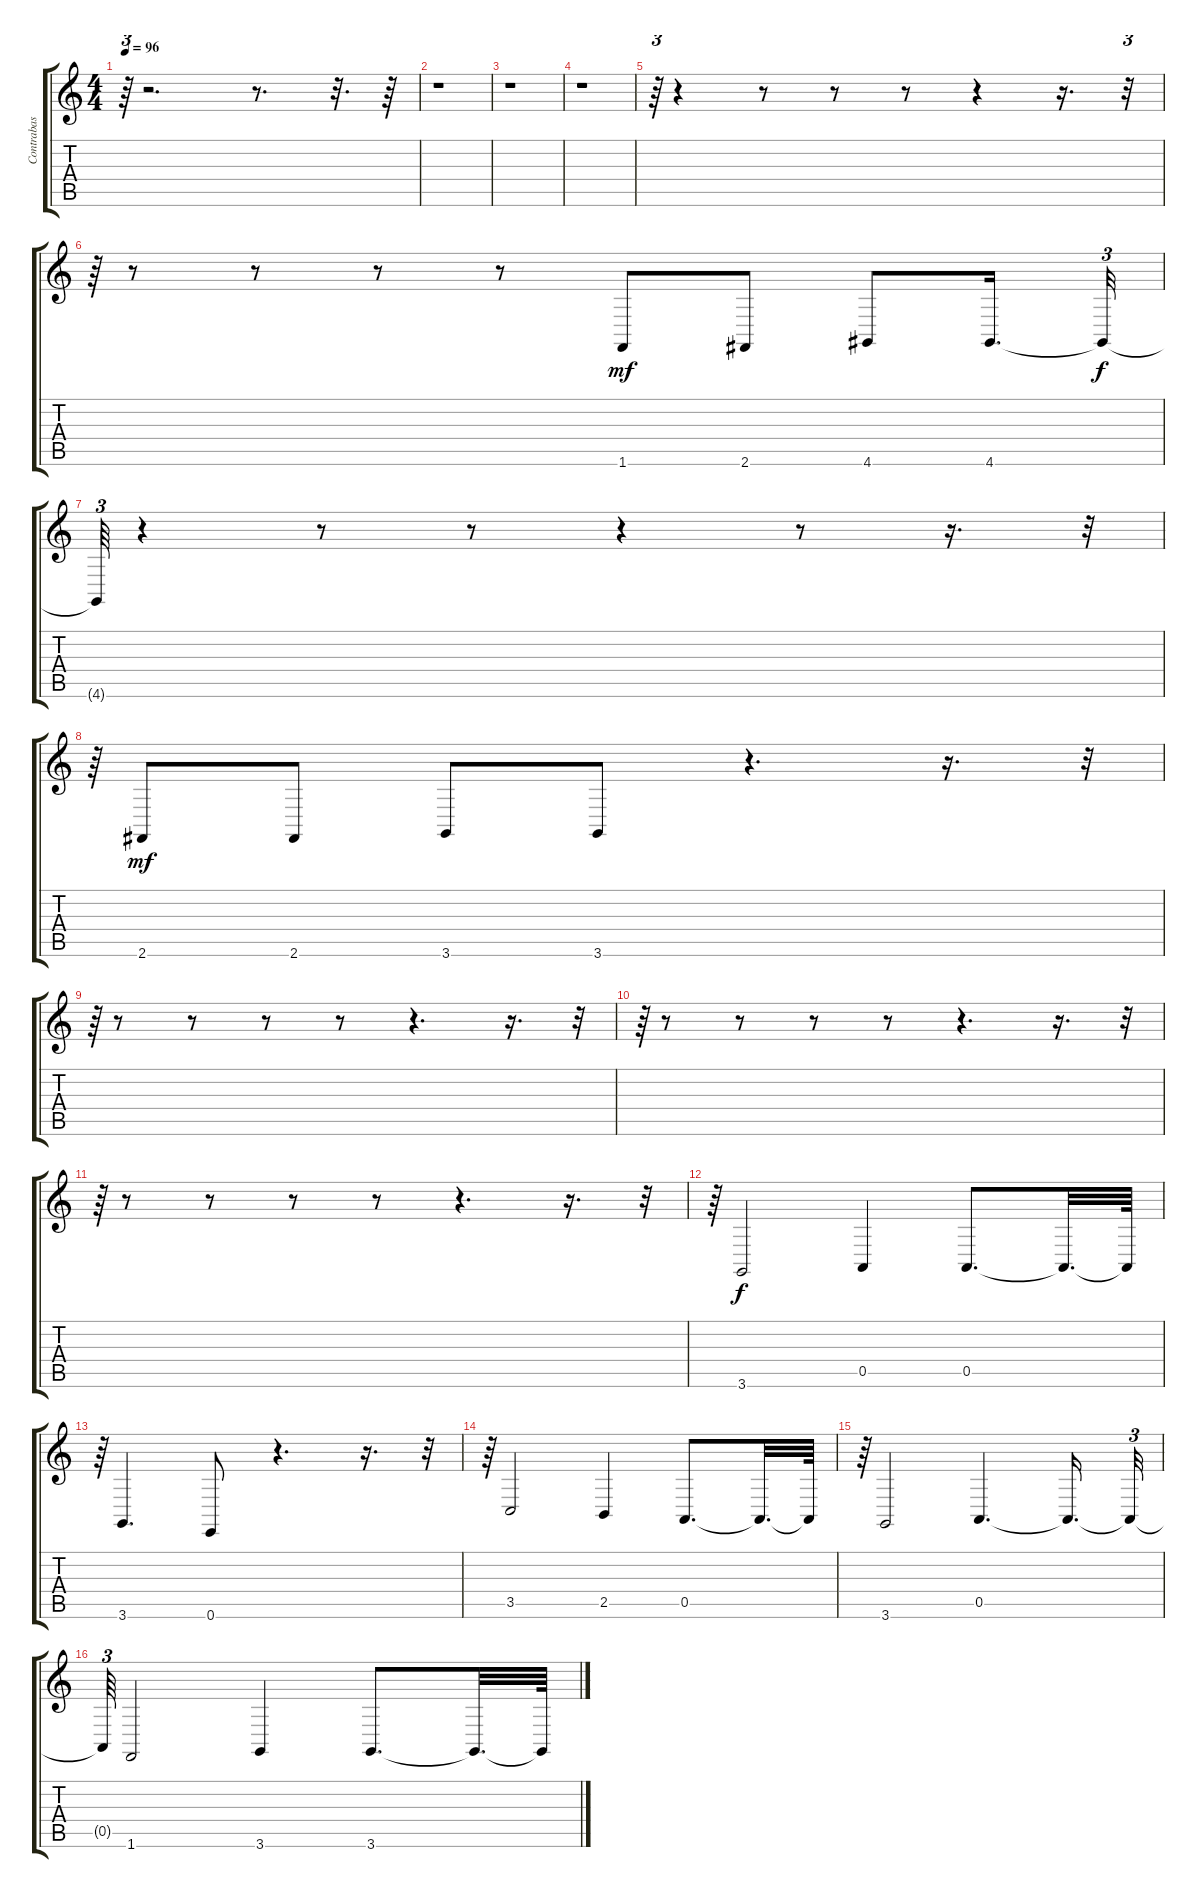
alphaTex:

\track ("Contrabas" "Contrabas") {instrument pizzicatostrings}
\staff {score tabs}
\tuning (E4 B3 G3 D3 A2 E2) {hide}
\ts (4 4)
\tempo 96
\clef g2
\ks c
r.64{tu (3 2) dy f} r.2{d} r.8{d} r.32{d} r.64 |
r.1 |
r.1 |
r.1 |
r.64{tu (3 2)} r.4 r.8 r.8 r.8 r.4 r.16{d} r.32{tu (3 2)} |
r.64{tu (3 2)} r.8 r.8 r.8 r.8 1.6.8{dy mf} 2.6.8 4.6.8 4.6.16{d} 4.6{t}.32{tu (3 2) dy f} |
4.6{t}.64{tu (3 2)} r.4 r.8 r.8 r.4 r.8 r.16{d} r.32{tu (3 2)} |
r.64{tu (3 2)} 2.6.8{dy mf} 2.6.8 3.6.8 3.6.8 r.4{d} r.16{d} r.32{tu (3 2)} |
r.64{tu (3 2)} r.8 r.8 r.8 r.8 r.4{d} r.16{d} r.32{tu (3 2)} |
r.64{tu (3 2)} r.8 r.8 r.8 r.8 r.4{d} r.16{d} r.32{tu (3 2)} |
r.64{tu (3 2)} r.8 r.8 r.8 r.8 r.4{d} r.16{d} r.32{tu (3 2)} |
r.64{tu (3 2)} 3.6.2{dy f} 0.5.4 0.5.8{d} 0.5{t}.32{d} 0.5{t}.64 |
r.64{tu (3 2)} 3.6.4{d} 0.6.8 r.4{d} r.16{d} r.32{tu (3 2)} |
r.64{tu (3 2)} 3.5.2 2.5.4 0.5.8{d} 0.5{t}.32{d} 0.5{t}.64 |
r.64{tu (3 2)} 3.6.2 0.5.4{d} 0.5{t}.16{d} 0.5{t}.32{tu (3 2)} |
0.5{t}.64{tu (3 2)} 1.6.2 3.6.4 3.6.8{d} 3.6{t}.32{d} 3.6{t}.64
